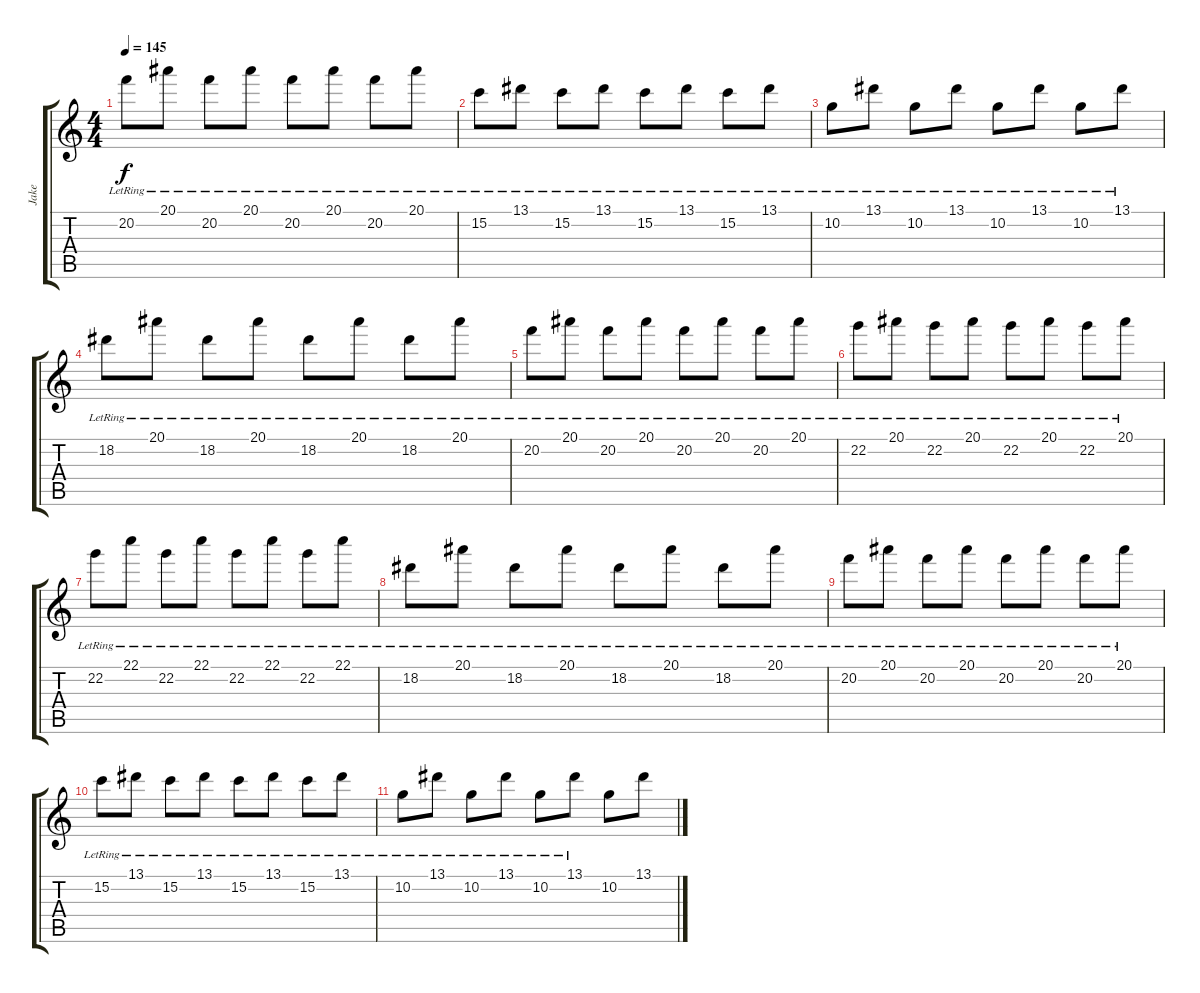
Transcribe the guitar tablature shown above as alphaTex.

\track ("Jake " "Jake ") {instrument distortionguitar}
\staff {score tabs}
\tuning (D4 A3 F3 C3 G2 C2) {hide}
\ts (4 4)
\tempo 145
\clef g2
\ks c
20.2{lr}.8{dy f} 20.1{lr}.8 20.2{lr}.8 20.1{lr}.8 20.2{lr}.8 20.1{lr}.8 20.2{lr}.8 20.1{lr}.8 |
15.2{lr}.8 13.1{lr}.8 15.2{lr}.8 13.1{lr}.8 15.2{lr}.8 13.1{lr}.8 15.2{lr}.8 13.1{lr}.8 |
10.2{lr}.8 13.1{lr}.8 10.2{lr}.8 13.1{lr}.8 10.2{lr}.8 13.1{lr}.8 10.2{lr}.8 13.1{lr}.8 |
18.2{lr}.8 20.1{lr}.8 18.2{lr}.8 20.1{lr}.8 18.2{lr}.8 20.1{lr}.8 18.2{lr}.8 20.1{lr}.8 |
20.2{lr}.8 20.1{lr}.8 20.2{lr}.8 20.1{lr}.8 20.2{lr}.8 20.1{lr}.8 20.2{lr}.8 20.1{lr}.8 |
22.2{lr}.8 20.1{lr}.8 22.2{lr}.8 20.1{lr}.8 22.2{lr}.8 20.1{lr}.8 22.2{lr}.8 20.1{lr}.8 |
22.2{lr}.8 22.1{lr}.8 22.2{lr}.8 22.1{lr}.8 22.2{lr}.8 22.1{lr}.8 22.2{lr}.8 22.1{lr}.8 |
18.2{lr}.8 20.1{lr}.8 18.2{lr}.8 20.1{lr}.8 18.2{lr}.8 20.1{lr}.8 18.2{lr}.8 20.1{lr}.8 |
20.2{lr}.8 20.1{lr}.8 20.2{lr}.8 20.1{lr}.8 20.2{lr}.8 20.1{lr}.8 20.2{lr}.8 20.1{lr}.8 |
15.2{lr}.8 13.1{lr}.8 15.2{lr}.8 13.1{lr}.8 15.2{lr}.8 13.1{lr}.8 15.2{lr}.8 13.1{lr}.8 |
10.2{lr}.8 13.1{lr}.8 10.2{lr}.8 13.1{lr}.8 10.2{lr}.8 13.1{lr}.8 10.2.8 13.1.8
